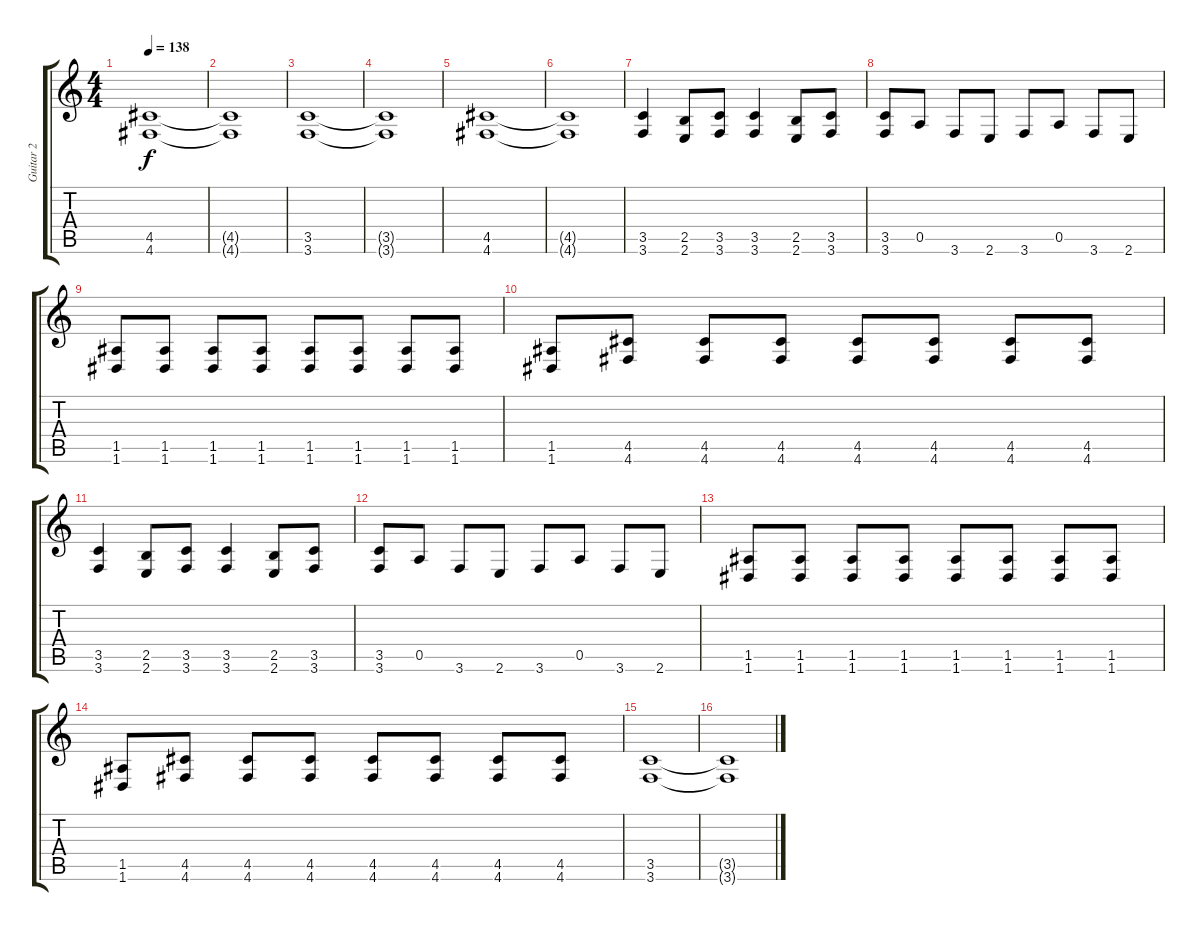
\track ("Guitar 2" "Guitar 2") {instrument distortionguitar}
\staff {score tabs}
\tuning (E4 B3 G3 D3 A2 D2) {hide}
\ts (4 4)
\tempo 138
\clef g2
\ks c
(4.5 4.6).1{dy f} |
(4.5{t} 4.6{t}).1 |
(3.5 3.6).1 |
(3.5{t} 3.6{t}).1 |
(4.5 4.6).1 |
(4.5{t} 4.6{t}).1 |
(3.5 3.6).4 (2.5 2.6).8 (3.5 3.6).8 (3.5 3.6).4 (2.5 2.6).8 (3.5 3.6).8 |
(3.5 3.6).8 0.5.8 3.6.8 2.6.8 3.6.8 0.5.8 3.6.8 2.6.8 |
(1.5 1.6).8 (1.5 1.6).8 (1.5 1.6).8 (1.5 1.6).8 (1.5 1.6).8 (1.5 1.6).8 (1.5 1.6).8 (1.5 1.6).8 |
(1.5 1.6).8 (4.5 4.6).8 (4.5 4.6).8 (4.5 4.6).8 (4.5 4.6).8 (4.5 4.6).8 (4.5 4.6).8 (4.5 4.6).8 |
(3.5 3.6).4 (2.5 2.6).8 (3.5 3.6).8 (3.5 3.6).4 (2.5 2.6).8 (3.5 3.6).8 |
(3.5 3.6).8 0.5.8 3.6.8 2.6.8 3.6.8 0.5.8 3.6.8 2.6.8 |
(1.5 1.6).8 (1.5 1.6).8 (1.5 1.6).8 (1.5 1.6).8 (1.5 1.6).8 (1.5 1.6).8 (1.5 1.6).8 (1.5 1.6).8 |
(1.5 1.6).8 (4.5 4.6).8 (4.5 4.6).8 (4.5 4.6).8 (4.5 4.6).8 (4.5 4.6).8 (4.5 4.6).8 (4.5 4.6).8 |
(3.5 3.6).1 |
(3.5{t} 3.6{t}).1
